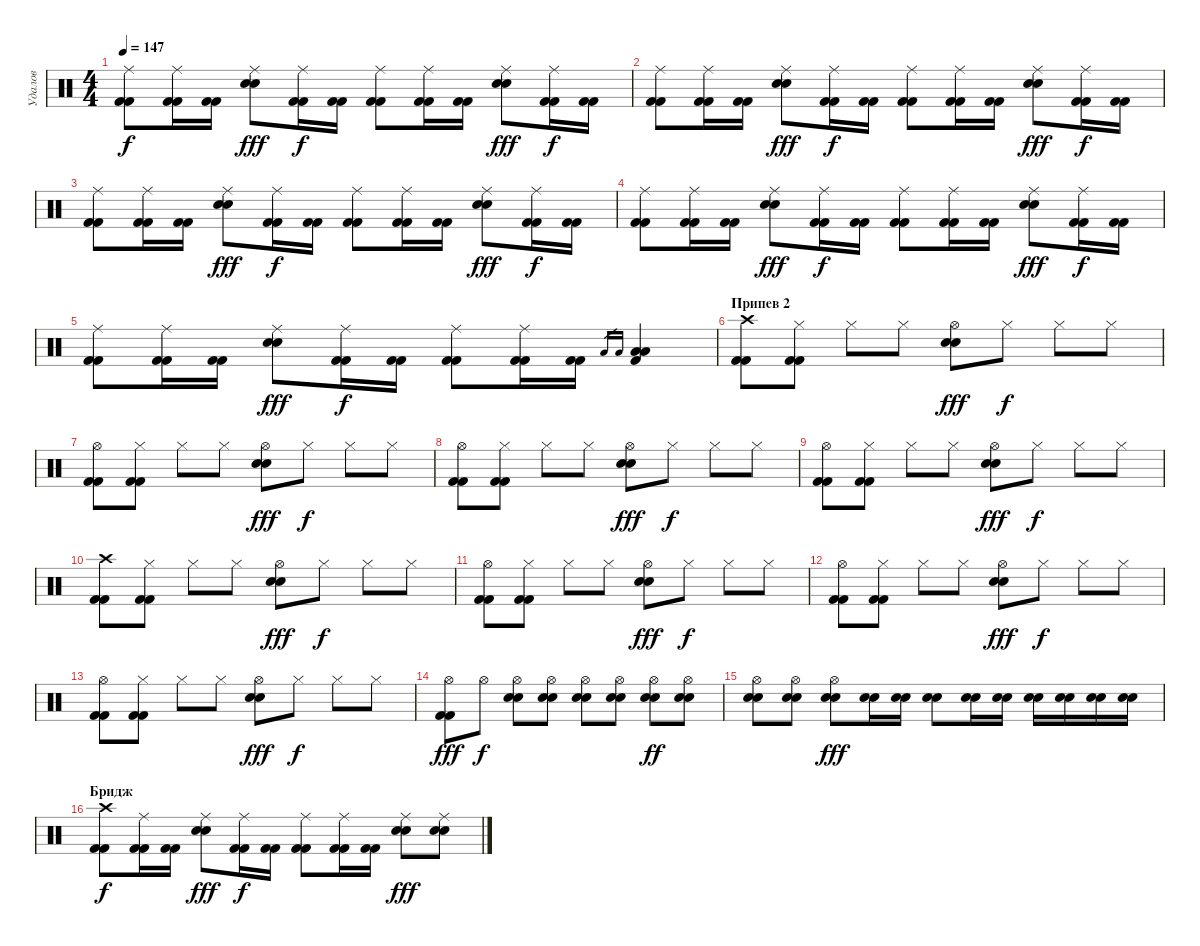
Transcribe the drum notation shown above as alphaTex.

\track ("Удалов" "Удалов") {instrument percussion}
\staff {score}
\articulation defaults
\ts (4 4)
\tempo 147
\clef neutral
\ks c
("Ride (middle)" "Kick (hit) 2" "Kick (hit) 2").8{dy f} ("Ride (middle)" "Kick (hit) 2" "Kick (hit) 2").16 ("Kick (hit) 2" "Kick (hit) 2").16 ("Ride (middle)" "Electric Snare (hit)" "Electric Snare (hit)").8{dy fff} ("Ride (middle)" "Kick (hit) 2" "Kick (hit) 2").16{dy f} ("Kick (hit) 2" "Kick (hit) 2").16 ("Ride (middle)" "Kick (hit) 2" "Kick (hit) 2").8 ("Ride (middle)" "Kick (hit) 2" "Kick (hit) 2").16 ("Kick (hit) 2" "Kick (hit) 2").16 ("Ride (middle)" "Electric Snare (hit)" "Electric Snare (hit)").8{dy fff} ("Ride (middle)" "Kick (hit) 2" "Kick (hit) 2").16{dy f} ("Kick (hit) 2" "Kick (hit) 2").16 |
("Ride (middle)" "Kick (hit) 2" "Kick (hit) 2").8 ("Ride (middle)" "Kick (hit) 2" "Kick (hit) 2").16 ("Kick (hit) 2" "Kick (hit) 2").16 ("Ride (middle)" "Electric Snare (hit)" "Electric Snare (hit)").8{dy fff} ("Ride (middle)" "Kick (hit) 2" "Kick (hit) 2").16{dy f} ("Kick (hit) 2" "Kick (hit) 2").16 ("Ride (middle)" "Kick (hit) 2" "Kick (hit) 2").8 ("Ride (middle)" "Kick (hit) 2" "Kick (hit) 2").16 ("Kick (hit) 2" "Kick (hit) 2").16 ("Ride (middle)" "Electric Snare (hit)" "Electric Snare (hit)").8{dy fff} ("Ride (middle)" "Kick (hit) 2" "Kick (hit) 2").16{dy f} ("Kick (hit) 2" "Kick (hit) 2").16 |
("Ride (middle)" "Kick (hit) 2" "Kick (hit) 2").8 ("Ride (middle)" "Kick (hit) 2" "Kick (hit) 2").16 ("Kick (hit) 2" "Kick (hit) 2").16 ("Ride (middle)" "Electric Snare (hit)" "Electric Snare (hit)").8{dy fff} ("Ride (middle)" "Kick (hit) 2" "Kick (hit) 2").16{dy f} ("Kick (hit) 2" "Kick (hit) 2").16 ("Ride (middle)" "Kick (hit) 2" "Kick (hit) 2").8 ("Ride (middle)" "Kick (hit) 2" "Kick (hit) 2").16 ("Kick (hit) 2" "Kick (hit) 2").16 ("Ride (middle)" "Electric Snare (hit)" "Electric Snare (hit)").8{dy fff} ("Ride (middle)" "Kick (hit) 2" "Kick (hit) 2").16{dy f} ("Kick (hit) 2" "Kick (hit) 2").16 |
("Ride (middle)" "Kick (hit) 2" "Kick (hit) 2").8 ("Ride (middle)" "Kick (hit) 2" "Kick (hit) 2").16 ("Kick (hit) 2" "Kick (hit) 2").16 ("Ride (middle)" "Electric Snare (hit)" "Electric Snare (hit)").8{dy fff} ("Ride (middle)" "Kick (hit) 2" "Kick (hit) 2").16{dy f} ("Kick (hit) 2" "Kick (hit) 2").16 ("Ride (middle)" "Kick (hit) 2" "Kick (hit) 2").8 ("Ride (middle)" "Kick (hit) 2" "Kick (hit) 2").16 ("Kick (hit) 2" "Kick (hit) 2").16 ("Ride (middle)" "Electric Snare (hit)" "Electric Snare (hit)").8{dy fff} ("Ride (middle)" "Kick (hit) 2" "Kick (hit) 2").16{dy f} ("Kick (hit) 2" "Kick (hit) 2").16 |
("Ride (middle)" "Kick (hit) 2" "Kick (hit) 2").8 ("Ride (middle)" "Kick (hit) 2" "Kick (hit) 2").16 ("Kick (hit) 2" "Kick (hit) 2").16 ("Ride (middle)" "Electric Snare (hit)" "Electric Snare (hit)").8{dy fff} ("Ride (middle)" "Kick (hit) 2" "Kick (hit) 2").16{dy f} ("Kick (hit) 2" "Kick (hit) 2").16 ("Ride (middle)" "Kick (hit) 2" "Kick (hit) 2").8 ("Ride (middle)" "Kick (hit) 2" "Kick (hit) 2").16 ("Kick (hit) 2" "Kick (hit) 2").16 "Low Tom (hit)".16{gr} "Low Tom (hit)".16{gr} ("Low Tom (hit)" "Low Tom (hit)" "Kick (hit) 2").4 |
\section ("" "Припев 2")
("Crash high (hit)" "Kick (hit) 2" "Kick (hit) 2").8 ("Hi-Hat (closed)" "Kick (hit) 2" "Kick (hit) 2").8 "Hi-Hat (closed)".8 "Hi-Hat (closed)".8 ("Hi-Hat (open)" "Electric Snare (hit)" "Electric Snare (hit)").8{dy fff} "Hi-Hat (closed)".8{dy f} "Hi-Hat (closed)".8 "Hi-Hat (closed)".8 |
("Hi-Hat (open)" "Kick (hit) 2" "Kick (hit) 2").8 ("Hi-Hat (closed)" "Kick (hit) 2" "Kick (hit) 2").8 "Hi-Hat (closed)".8 "Hi-Hat (closed)".8 ("Hi-Hat (open)" "Electric Snare (hit)" "Electric Snare (hit)").8{dy fff} "Hi-Hat (closed)".8{dy f} "Hi-Hat (closed)".8 "Hi-Hat (closed)".8 |
("Hi-Hat (open)" "Kick (hit) 2" "Kick (hit) 2").8 ("Hi-Hat (closed)" "Kick (hit) 2" "Kick (hit) 2").8 "Hi-Hat (closed)".8 "Hi-Hat (closed)".8 ("Hi-Hat (open)" "Electric Snare (hit)" "Electric Snare (hit)").8{dy fff} "Hi-Hat (closed)".8{dy f} "Hi-Hat (closed)".8 "Hi-Hat (closed)".8 |
("Hi-Hat (open)" "Kick (hit) 2" "Kick (hit) 2").8 ("Hi-Hat (closed)" "Kick (hit) 2" "Kick (hit) 2").8 "Hi-Hat (closed)".8 "Hi-Hat (closed)".8 ("Hi-Hat (open)" "Electric Snare (hit)" "Electric Snare (hit)").8{dy fff} "Hi-Hat (closed)".8{dy f} "Hi-Hat (closed)".8 "Hi-Hat (closed)".8 |
("Crash high (hit)" "Kick (hit) 2" "Kick (hit) 2").8 ("Hi-Hat (closed)" "Kick (hit) 2" "Kick (hit) 2").8 "Hi-Hat (closed)".8 "Hi-Hat (closed)".8 ("Hi-Hat (open)" "Electric Snare (hit)" "Electric Snare (hit)").8{dy fff} "Hi-Hat (closed)".8{dy f} "Hi-Hat (closed)".8 "Hi-Hat (closed)".8 |
("Hi-Hat (open)" "Kick (hit) 2" "Kick (hit) 2").8 ("Hi-Hat (closed)" "Kick (hit) 2" "Kick (hit) 2").8 "Hi-Hat (closed)".8 "Hi-Hat (closed)".8 ("Hi-Hat (open)" "Electric Snare (hit)" "Electric Snare (hit)").8{dy fff} "Hi-Hat (closed)".8{dy f} "Hi-Hat (closed)".8 "Hi-Hat (closed)".8 |
("Hi-Hat (open)" "Kick (hit) 2" "Kick (hit) 2").8 ("Hi-Hat (closed)" "Kick (hit) 2" "Kick (hit) 2").8 "Hi-Hat (closed)".8 "Hi-Hat (closed)".8 ("Hi-Hat (open)" "Electric Snare (hit)" "Electric Snare (hit)").8{dy fff} "Hi-Hat (closed)".8{dy f} "Hi-Hat (closed)".8 "Hi-Hat (closed)".8 |
("Hi-Hat (open)" "Kick (hit) 2" "Kick (hit) 2").8 ("Hi-Hat (closed)" "Kick (hit) 2" "Kick (hit) 2").8 "Hi-Hat (closed)".8 "Hi-Hat (closed)".8 ("Hi-Hat (open)" "Electric Snare (hit)" "Electric Snare (hit)").8{dy fff} "Hi-Hat (closed)".8{dy f} "Hi-Hat (closed)".8 "Hi-Hat (closed)".8 |
("Hi-Hat (open)" "Kick (hit) 2" "Kick (hit) 2").8{dy fff} "Hi-Hat (open)".8{dy f} ("Hi-Hat (open)" "Electric Snare (hit)" "Electric Snare (hit)").8 ("Hi-Hat (open)" "Electric Snare (hit)" "Electric Snare (hit)").8 ("Hi-Hat (open)" "Electric Snare (hit)" "Electric Snare (hit)").8 ("Hi-Hat (open)" "Electric Snare (hit)" "Electric Snare (hit)").8 ("Hi-Hat (open)" "Electric Snare (hit)" "Electric Snare (hit)").8{dy ff} ("Hi-Hat (open)" "Electric Snare (hit)" "Electric Snare (hit)").8 |
("Hi-Hat (open)" "Electric Snare (hit)" "Electric Snare (hit)").8 ("Hi-Hat (open)" "Electric Snare (hit)" "Electric Snare (hit)").8 ("Hi-Hat (open)" "Electric Snare (hit)" "Electric Snare (hit)").8{dy fff} ("Electric Snare (hit)" "Electric Snare (hit)").16 ("Electric Snare (hit)" "Electric Snare (hit)").16 ("Electric Snare (hit)" "Electric Snare (hit)").8 ("Electric Snare (hit)" "Electric Snare (hit)").16 ("Electric Snare (hit)" "Electric Snare (hit)").16 ("Electric Snare (hit)" "Electric Snare (hit)").16 ("Electric Snare (hit)" "Electric Snare (hit)").16 ("Electric Snare (hit)" "Electric Snare (hit)").16 ("Electric Snare (hit)" "Electric Snare (hit)").16 |
\section ("" "Бридж")
("Crash high (hit)" "Kick (hit) 2" "Kick (hit) 2").8{dy f} ("Ride (middle)" "Kick (hit) 2" "Kick (hit) 2").16 ("Kick (hit) 2" "Kick (hit) 2").16 ("Ride (middle)" "Electric Snare (hit)" "Electric Snare (hit)").8{dy fff} ("Ride (middle)" "Kick (hit) 2" "Kick (hit) 2").16{dy f} ("Kick (hit) 2" "Kick (hit) 2").16 ("Ride (middle)" "Kick (hit) 2" "Kick (hit) 2").8 ("Ride (middle)" "Kick (hit) 2" "Kick (hit) 2").16 ("Kick (hit) 2" "Kick (hit) 2").16 ("Ride (middle)" "Electric Snare (hit)" "Electric Snare (hit)").8{dy fff} ("Ride (middle)" "Electric Snare (hit)" "Electric Snare (hit)").8
